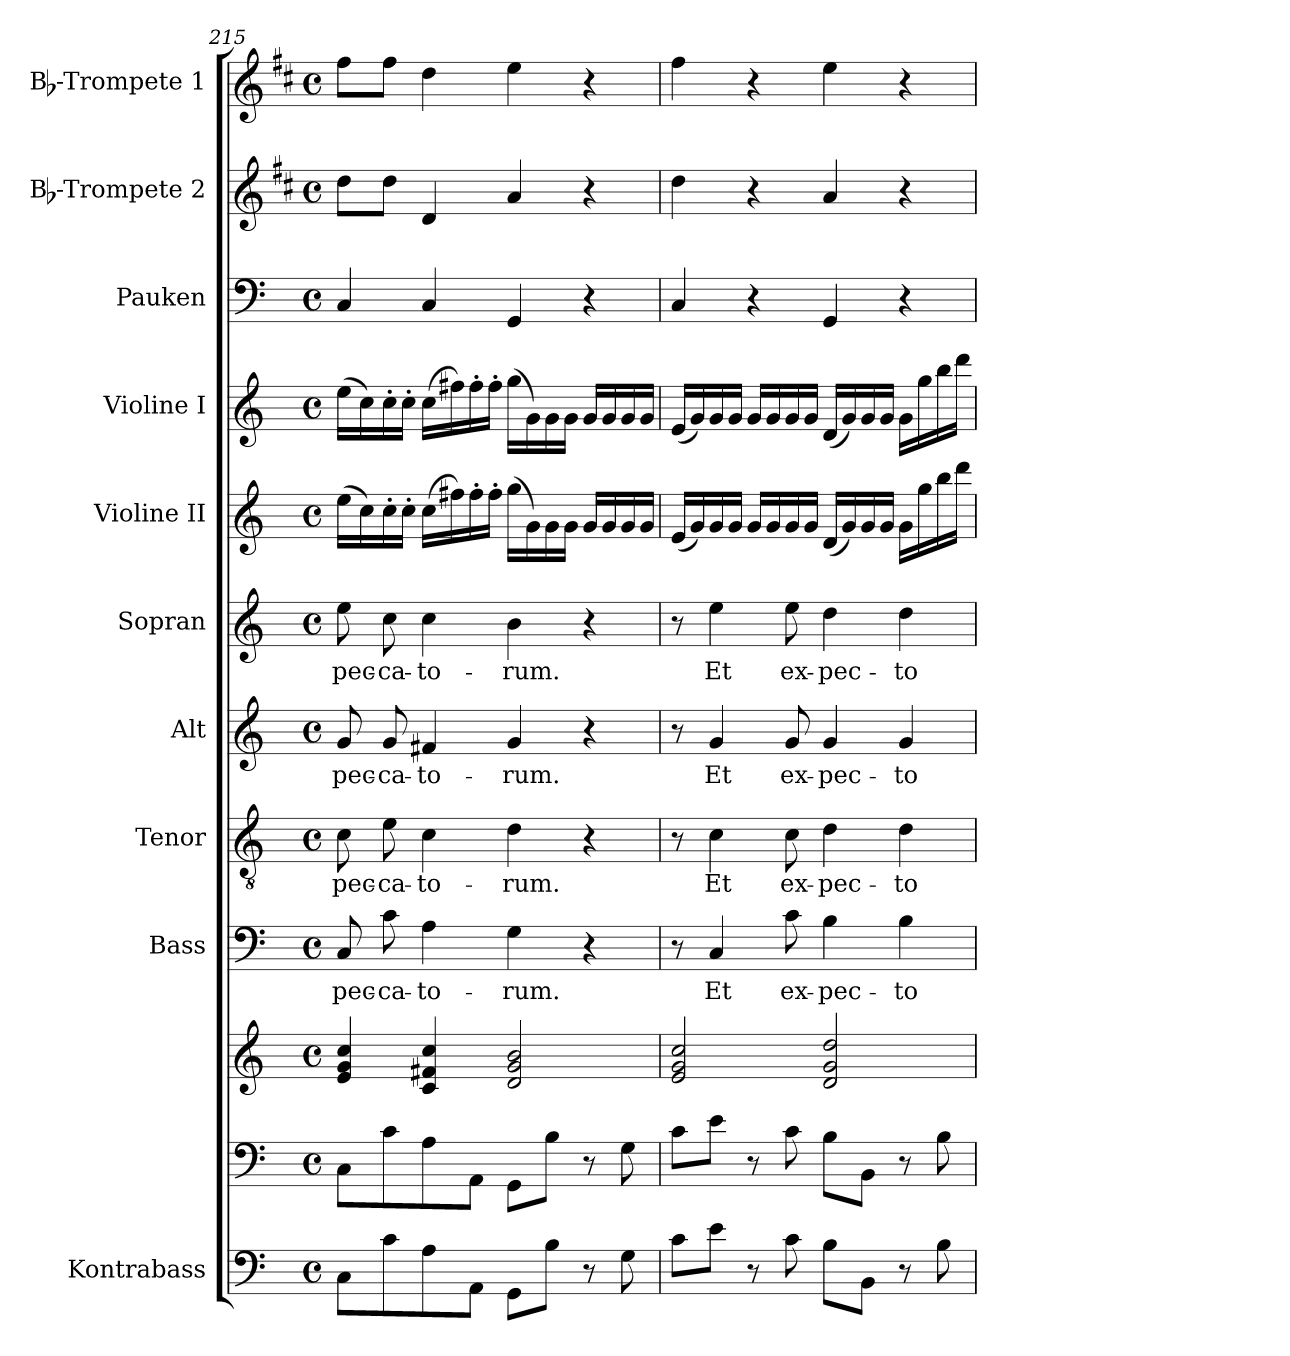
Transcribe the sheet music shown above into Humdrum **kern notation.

**kern	**kern	**kern	**kern	**text	**kern	**text	**kern	**text	**kern	**text	**kern	**kern	**kern	**kern	**kern
*part11	*part10	*part10	*part9	*part9	*part8	*part8	*part7	*part7	*part6	*part6	*part5	*part4	*part3	*part2	*part1
*staff12	*staff11	*staff10	*staff9	*staff9	*staff8	*staff8	*staff7	*staff7	*staff6	*staff6	*staff5	*staff4	*staff3	*staff2	*staff1
*I"Kontrabass	*	*	*I"Bass	*	*I"Tenor	*	*I"Alt	*	*I"Sopran	*	*I"Violine II	*I"Violine I	*I"Pauken	*I"Bb-Trompete 2	*I"Bb-Trompete 1
*I'Kb.	*	*	*I'B.	*	*I'T.	*	*I'A.	*	*I'S.	*	*I'Vl. II	*I'Vl. I	*I'Pk.	*I'Bb Trp. 2	*I'Bb Trp. 1
*clefF4	*clefF4	*clefG2	*clefF4	*	*clefGv2	*	*clefG2	*	*clefG2	*	*clefG2	*clefG2	*clefF4	*clefG2	*clefG2
*ITrd7c12	*	*	*	*	*	*	*	*	*	*	*	*	*	*ITrd1c2	*ITrd1c2
*k[]	*k[]	*k[]	*k[]	*	*k[]	*	*k[]	*	*k[]	*	*k[]	*k[]	*k[]	*k[]	*k[]
*C:	*C:	*C:	*C:	*	*C:	*	*C:	*	*C:	*	*C:	*C:	*C:	*C:	*C:
*M4/4	*M4/4	*M4/4	*M4/4	*	*M4/4	*	*M4/4	*	*M4/4	*	*M4/4	*M4/4	*M4/4	*M4/4	*M4/4
*met(c)	*met(c)	*met(c)	*met(c)	*	*met(c)	*	*met(c)	*	*met(c)	*	*met(c)	*met(c)	*met(c)	*met(c)	*met(c)
=215	=215	=215	=215	=215	=215	=215	=215	=215	=215	=215	=215	=215	=215	=215	=215
!	!	!	!	!LO:LY:b	!	!LO:LY:b	!	!LO:LY:b	!	!LO:LY:b	!	!	!	!	!
8CC\L	8C\L	4e/ 4g/ 4cc/	8C/	pec-	8c\	pec-	8g/	pec-	8ee\	pec-	(>16ee\LL	(>16ee\LL	4C/	8cc\L	8ee\L
.	.	.	.	.	.	.	.	.	.	.	16cc\)	16cc\)	.	.	.
!	!	!	!	!LO:LY:b	!	!LO:LY:b	!	!LO:LY:b	!	!LO:LY:b	!	!	!	!	!
8C\	8c\	.	8c\	-ca-	8e\	-ca-	8g/	-ca-	8cc\	-ca-	16cc'>\	16cc'>\	.	8cc\J	8ee\J
.	.	.	.	.	.	.	.	.	.	.	16cc'>\JJ	16cc'>\JJ	.	.	.
!	!	!	!	!LO:LY:b	!	!LO:LY:b	!	!LO:LY:b	!	!LO:LY:b	!	!	!	!	!
8AA\	8A\	4c/ 4f#X/ 4cc/	4A\	-to-	4c\	-to-	4f#X/	-to-	4cc\	-to-	(>16cc\LL	(>16cc\LL	4C/	4c/	4cc\
.	.	.	.	.	.	.	.	.	.	.	16ff#X\)	16ff#X\)	.	.	.
8AAA\J	8AA\J	.	.	.	.	.	.	.	.	.	16ff#'>\	16ff#'>\	.	.	.
.	.	.	.	.	.	.	.	.	.	.	16ff#'>\JJ	16ff#'>\JJ	.	.	.
!	!	!	!	!LO:LY:b	!	!LO:LY:b	!	!LO:LY:b	!	!LO:LY:b	!	!	!	!	!
8GGG\L	8GG\L	2d/ 2g/ 2b/	4G\	-rum.	4d\	-rum.	4g/	-rum.	4b\	-rum.	(>16gg\LL	(>16gg\LL	4GG/	4g/	4dd\
.	.	.	.	.	.	.	.	.	.	.	16g\)	16g\)	.	.	.
8BB\J	8B\J	.	.	.	.	.	.	.	.	.	16g\	16g\	.	.	.
.	.	.	.	.	.	.	.	.	.	.	16g\JJ	16g\JJ	.	.	.
8r	8r	.	4r	.	4r	.	4r	.	4r	.	16g/LL	16g/LL	4r	4r	4r
.	.	.	.	.	.	.	.	.	.	.	16g/	16g/	.	.	.
8GG\	8G\	.	.	.	.	.	.	.	.	.	16g/	16g/	.	.	.
.	.	.	.	.	.	.	.	.	.	.	16g/JJ	16g/JJ	.	.	.
=216	=216	=216	=216	=216	=216	=216	=216	=216	=216	=216	=216	=216	=216	=216	=216
8C\L	8c\L	2e/ 2g/ 2cc/	8r	.	8r	.	8r	.	8r	.	(<16e/LL	(<16e/LL	4C/	4cc\	4ee\
.	.	.	.	.	.	.	.	.	.	.	16g/)	16g/)	.	.	.
!	!	!	!	!LO:LY:b	!	!LO:LY:b	!	!LO:LY:b	!	!LO:LY:b	!	!	!	!	!
8E\J	8e\J	.	4C/	Et	4c\	Et	4g/	Et	4ee\	Et	16g/	16g/	.	.	.
.	.	.	.	.	.	.	.	.	.	.	16g/JJ	16g/JJ	.	.	.
8r	8r	.	.	.	.	.	.	.	.	.	16g/LL	16g/LL	4r	4r	4r
.	.	.	.	.	.	.	.	.	.	.	16g/	16g/	.	.	.
!	!	!	!	!LO:LY:b	!	!LO:LY:b	!	!LO:LY:b	!	!LO:LY:b	!	!	!	!	!
8C\	8c\	.	8c\	ex-	8c\	ex-	8g/	ex-	8ee\	ex-	16g/	16g/	.	.	.
.	.	.	.	.	.	.	.	.	.	.	16g/JJ	16g/JJ	.	.	.
!	!	!	!	!LO:LY:b	!	!LO:LY:b	!	!LO:LY:b	!	!LO:LY:b	!	!	!	!	!
8BB\L	8B\L	2d/ 2g/ 2dd/	4B\	-pec-	4d\	-pec-	4g/	-pec-	4dd\	-pec-	(<16d/LL	(<16d/LL	4GG/	4g/	4dd\
.	.	.	.	.	.	.	.	.	.	.	16g/)	16g/)	.	.	.
8BBB\J	8BB\J	.	.	.	.	.	.	.	.	.	16g/	16g/	.	.	.
.	.	.	.	.	.	.	.	.	.	.	16g/JJ	16g/JJ	.	.	.
!	!	!	!	!LO:LY:b	!	!LO:LY:b	!	!LO:LY:b	!	!LO:LY:b	!	!	!	!	!
8r	8r	.	4B\	-to	4d\	-to	4g/	-to	4dd\	-to	16g\LL	16g\LL	4r	4r	4r
.	.	.	.	.	.	.	.	.	.	.	16gg\	16gg\	.	.	.
8BB\	8B\	.	.	.	.	.	.	.	.	.	16bb\	16bb\	.	.	.
.	.	.	.	.	.	.	.	.	.	.	16ddd\JJ	16ddd\JJ	.	.	.
=	=	=	=	=	=	=	=	=	=	=	=	=	=	=	=
*-	*-	*-	*-	*-	*-	*-	*-	*-	*-	*-	*-	*-	*-	*-	*-
